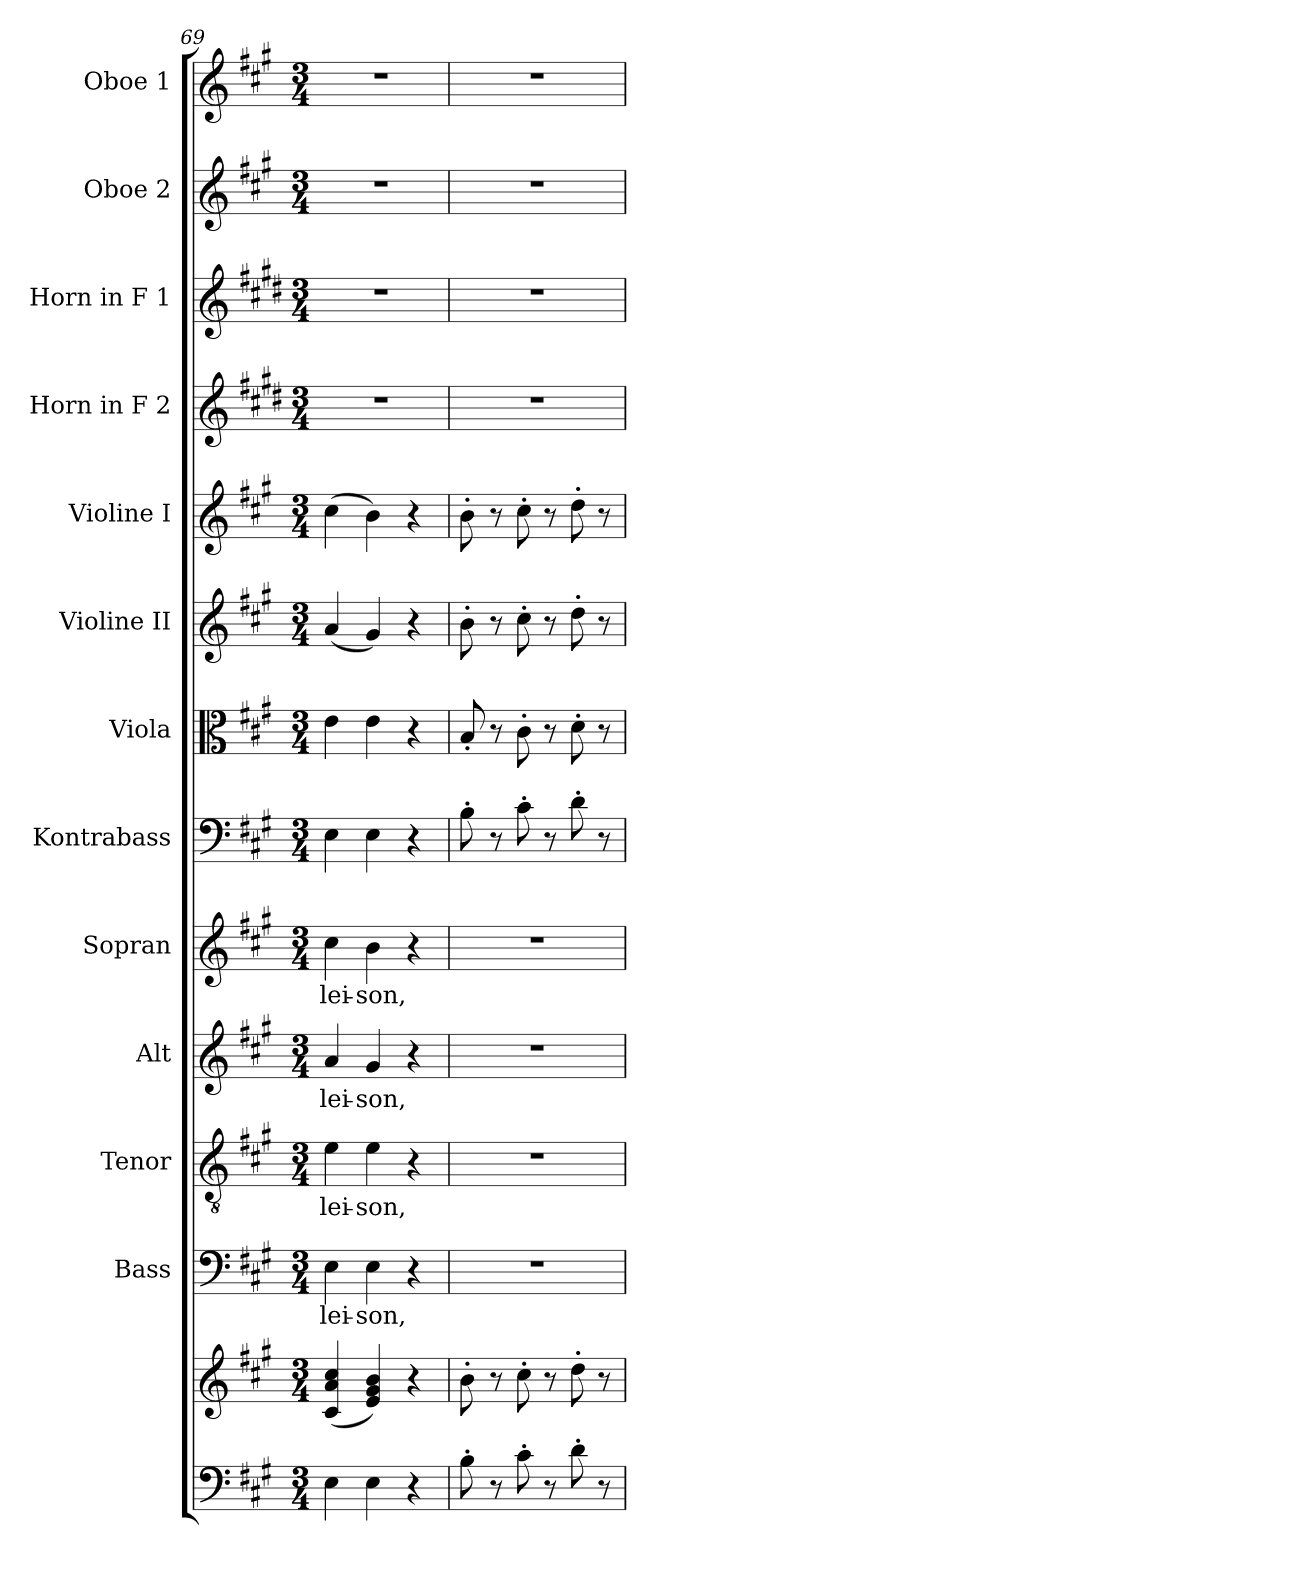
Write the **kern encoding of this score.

**kern	**kern	**kern	**text	**kern	**text	**kern	**text	**kern	**text	**kern	**kern	**kern	**kern	**kern	**kern	**kern	**kern
*part13	*part13	*part12	*part12	*part11	*part11	*part10	*part10	*part9	*part9	*part8	*part7	*part6	*part5	*part4	*part3	*part2	*part1
*staff14	*staff13	*staff12	*staff12	*staff11	*staff11	*staff10	*staff10	*staff9	*staff9	*staff8	*staff7	*staff6	*staff5	*staff4	*staff3	*staff2	*staff1
*	*	*I"Bass	*	*I"Tenor	*	*I"Alt	*	*I"Sopran	*	*I"Kontrabass	*I"Viola	*I"Violine II	*I"Violine I	*I"Horn in F 2	*I"Horn in F 1	*I"Oboe 2	*I"Oboe 1
*	*	*I'B.	*	*I'T.	*	*I'A.	*	*I'S.	*	*I'Kb.	*I'Vla.	*I'Vl. II	*I'Vl. I	*	*	*I'Ob.. 2	*I'Ob. 1
*clefF4	*clefG2	*clefF4	*	*clefGv2	*	*clefG2	*	*clefG2	*	*clefF4	*clefC3	*clefG2	*clefG2	*clefG2	*clefG2	*clefG2	*clefG2
*	*	*	*	*	*	*	*	*	*	*ITrd7c12	*	*	*	*ITrd4c7	*ITrd4c7	*	*
*k[f#c#g#]	*k[f#c#g#]	*k[f#c#g#]	*	*k[f#c#g#]	*	*k[f#c#g#]	*	*k[f#c#g#]	*	*k[f#c#g#]	*k[f#c#g#]	*k[f#c#g#]	*k[f#c#g#]	*k[f#c#g#]	*k[f#c#g#]	*k[f#c#g#]	*k[f#c#g#]
*A:	*A:	*A:	*	*A:	*	*A:	*	*A:	*	*A:	*A:	*A:	*A:	*A:	*A:	*A:	*A:
*M3/4	*M3/4	*M3/4	*	*M3/4	*	*M3/4	*	*M3/4	*	*M3/4	*M3/4	*M3/4	*M3/4	*M3/4	*M3/4	*M3/4	*M3/4
=69	=69	=69	=69	=69	=69	=69	=69	=69	=69	=69	=69	=69	=69	=69	=69	=69	=69
!	!	!	!LO:LY:b	!	!LO:LY:b	!	!LO:LY:b	!	!LO:LY:b	!	!	!	!	!	!	!	!
4E\	(<4c#/ 4a/ 4cc#/	4E\	-lei-	4e\	-lei-	4a/	-lei-	4cc#\	-lei-	4EE\	4e\	(<4a/	(>4cc#\	2.r	2.r	2.r	2.r
!	!	!	!LO:LY:b	!	!LO:LY:b	!	!LO:LY:b	!	!LO:LY:b	!	!	!	!	!	!	!	!
4E\	4e/ 4g#/ 4b/)	4E\	-son,	4e\	-son,	4g#/	-son,	4b\	-son,	4EE\	4e\	4g#/)	4b\)	.	.	.	.
4r	4r	4r	.	4r	.	4r	.	4r	.	4r	4r	4r	4r	.	.	.	.
=70	=70	=70	=70	=70	=70	=70	=70	=70	=70	=70	=70	=70	=70	=70	=70	=70	=70
8B'>\	8b'>\	2.r	.	2.r	.	2.r	.	2.r	.	8BB'>\	8B'</	8b'>\	8b'>\	2.r	2.r	2.r	2.r
8r	8r	.	.	.	.	.	.	.	.	8r	8r	8r	8r	.	.	.	.
8c#'>\	8cc#'>\	.	.	.	.	.	.	.	.	8C#'>\	8c#'>\	8cc#'>\	8cc#'>\	.	.	.	.
8r	8r	.	.	.	.	.	.	.	.	8r	8r	8r	8r	.	.	.	.
8d'>\	8dd'>\	.	.	.	.	.	.	.	.	8D'>\	8d'>\	8dd'>\	8dd'>\	.	.	.	.
8r	8r	.	.	.	.	.	.	.	.	8r	8r	8r	8r	.	.	.	.
=	=	=	=	=	=	=	=	=	=	=	=	=	=	=	=	=	=
*-	*-	*-	*-	*-	*-	*-	*-	*-	*-	*-	*-	*-	*-	*-	*-	*-	*-
